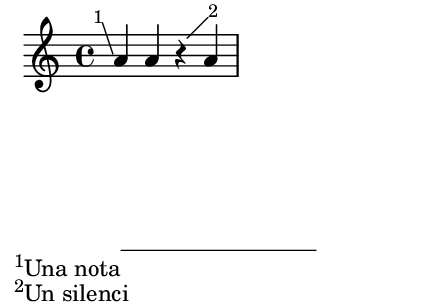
%% Generated by lilypond-book
%% Options: [exampleindent=10.16\mm,indent=0\mm,line-width=160\mm,paper-height=845.047\pt,paper-width=597.508\pt,papersize="a8landscape",quote]
\include "lilypond-book-preamble.ly"


% ****************************************************************
% Start cut-&-pastable-section
% ****************************************************************

#(ly:set-option 'eps-box-padding 3.000000)



\paper {
  #(set-paper-size "a8landscape")
  indent = 0\mm
}

\layout {
  
}




% ****************************************************************
% ly snippet:
% ****************************************************************
\sourcefileline 1435
\book {
  \header { tagline = ##f }
  \relative c'' {
    \footnote #'(-1 . 3) "Una nota" a4
    a4
    \footnote #'(2 . 2) "Un silenci" r4
    a4
  }
}


% ****************************************************************
% end ly snippet
% ****************************************************************
